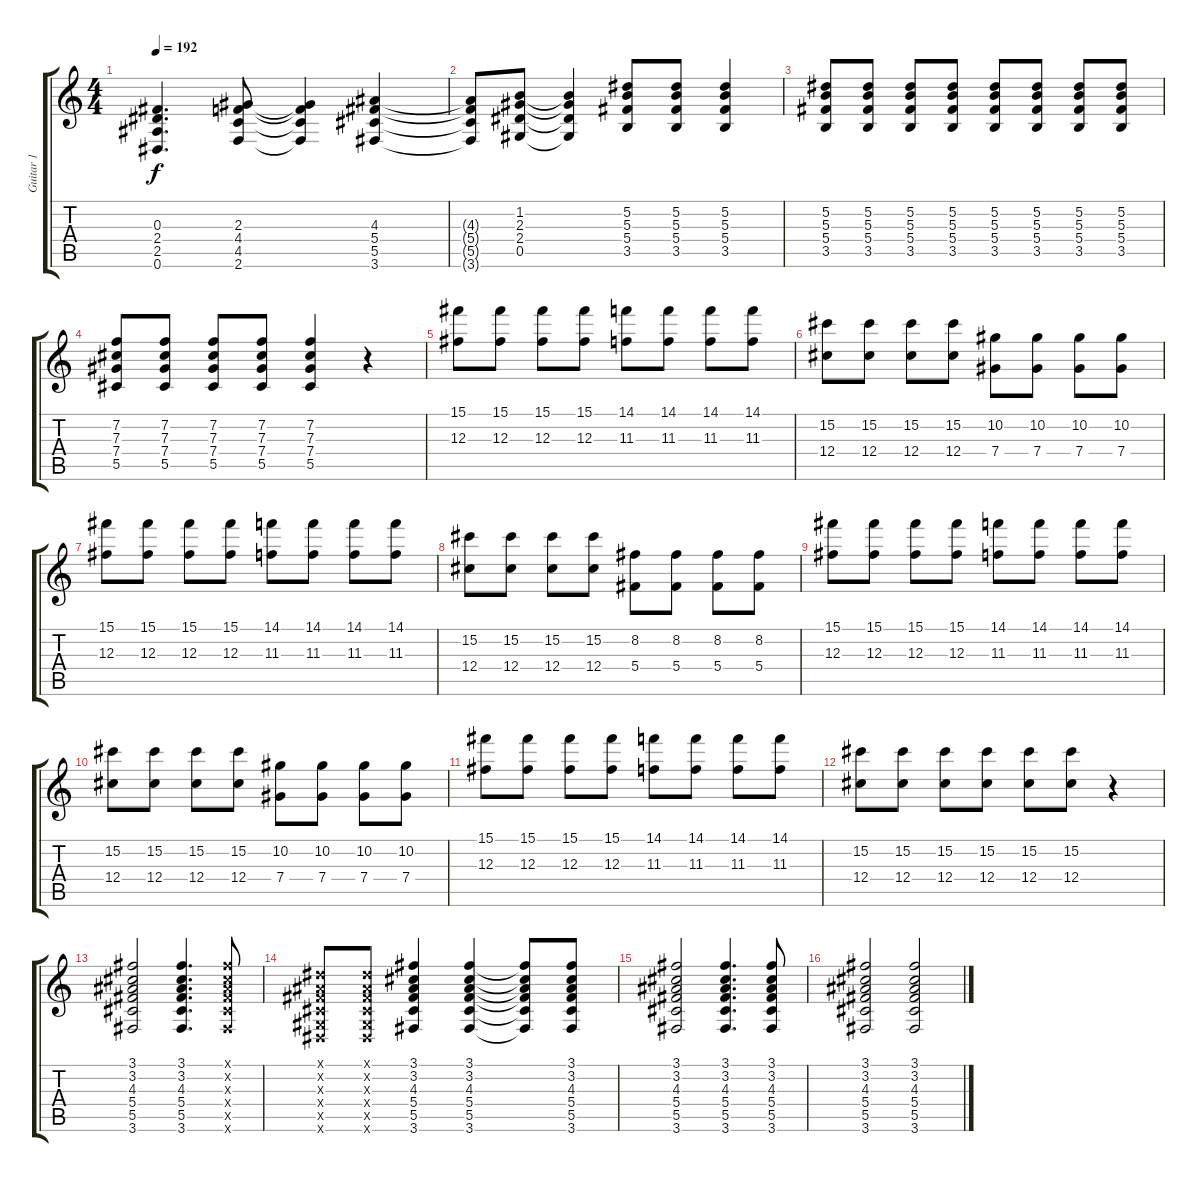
\track ("Guitar 1" "Guitar 1") {instrument overdrivenguitar}
\staff {score tabs}
\tuning (Eb4 Bb3 Gb3 Db3 Ab2 Eb2) {hide}
\ts (4 4)
\tempo 192
\clef g2
\ks c
(0.3 2.4 2.5 0.6).4{d dy f} (2.3 4.4 4.5 2.6).8 (2.3{t} 4.4{t} 4.5{t} 2.6{t}).4 (4.3 5.4 5.5 3.6).4 |
(4.3{t} 5.4{t} 5.5{t} 3.6{t}).8 (1.2 2.3 2.4 0.5).8 (1.2{t} 2.3{t} 2.4{t} 0.5{t}).4 (5.2 5.3 5.4 3.5).8 (5.2 5.3 5.4 3.5).8 (5.2 5.3 5.4 3.5).4 |
(5.2 5.3 5.4 3.5).8 (5.2 5.3 5.4 3.5).8 (5.2 5.3 5.4 3.5).8 (5.2 5.3 5.4 3.5).8 (5.2 5.3 5.4 3.5).8 (5.2 5.3 5.4 3.5).8 (5.2 5.3 5.4 3.5).8 (5.2 5.3 5.4 3.5).8 |
(7.2 7.3 7.4 5.5).8 (7.2 7.3 7.4 5.5).8 (7.2 7.3 7.4 5.5).8 (7.2 7.3 7.4 5.5).8 (7.2 7.3 7.4 5.5).4 r.4 |
(15.1 12.3).8 (15.1 12.3).8 (15.1 12.3).8 (15.1 12.3).8 (14.1 11.3).8 (14.1 11.3).8 (14.1 11.3).8 (14.1 11.3).8 |
(15.2 12.4).8 (15.2 12.4).8 (15.2 12.4).8 (15.2 12.4).8 (10.2 7.4).8 (10.2 7.4).8 (10.2 7.4).8 (10.2 7.4).8 |
(15.1 12.3).8 (15.1 12.3).8 (15.1 12.3).8 (15.1 12.3).8 (14.1 11.3).8 (14.1 11.3).8 (14.1 11.3).8 (14.1 11.3).8 |
(15.2 12.4).8 (15.2 12.4).8 (15.2 12.4).8 (15.2 12.4).8 (8.2 5.4).8 (8.2 5.4).8 (8.2 5.4).8 (8.2 5.4).8 |
(15.1 12.3).8 (15.1 12.3).8 (15.1 12.3).8 (15.1 12.3).8 (14.1 11.3).8 (14.1 11.3).8 (14.1 11.3).8 (14.1 11.3).8 |
(15.2 12.4).8 (15.2 12.4).8 (15.2 12.4).8 (15.2 12.4).8 (10.2 7.4).8 (10.2 7.4).8 (10.2 7.4).8 (10.2 7.4).8 |
(15.1 12.3).8 (15.1 12.3).8 (15.1 12.3).8 (15.1 12.3).8 (14.1 11.3).8 (14.1 11.3).8 (14.1 11.3).8 (14.1 11.3).8 |
(15.2 12.4).8 (15.2 12.4).8 (15.2 12.4).8 (15.2 12.4).8 (15.2 12.4).8 (15.2 12.4).8 r.4 |
(3.1 3.2 4.3 5.4 5.5 3.6).2 (3.1 3.2 4.3 5.4 5.5 3.6).4{d} (3.1{x} 3.2{x} 4.3{x} 5.4{x} 5.5{x} 3.6{x}).8 |
(0.1{x} 0.2{x} 0.3{x} 0.4{x} 0.5{x} 0.6{x}).8 (0.1{x} 0.2{x} 0.3{x} 0.4{x} 0.5{x} 0.6{x}).8 (3.1 3.2 4.3 5.4 5.5 3.6).4 (3.1 3.2 4.3 5.4 5.5 3.6).4 (3.1{t} 3.2{t} 4.3{t} 5.4{t} 5.5{t} 3.6{t}).8 (3.1 3.2 4.3 5.4 5.5 3.6).8 |
(3.1 3.2 4.3 5.4 5.5 3.6).2 (3.1 3.2 4.3 5.4 5.5 3.6).4{d} (3.1 3.2 4.3 5.4 5.5 3.6).8 |
(3.1 3.2 4.3 5.4 5.5 3.6).2 (3.1 3.2 4.3 5.4 5.5 3.6).2
